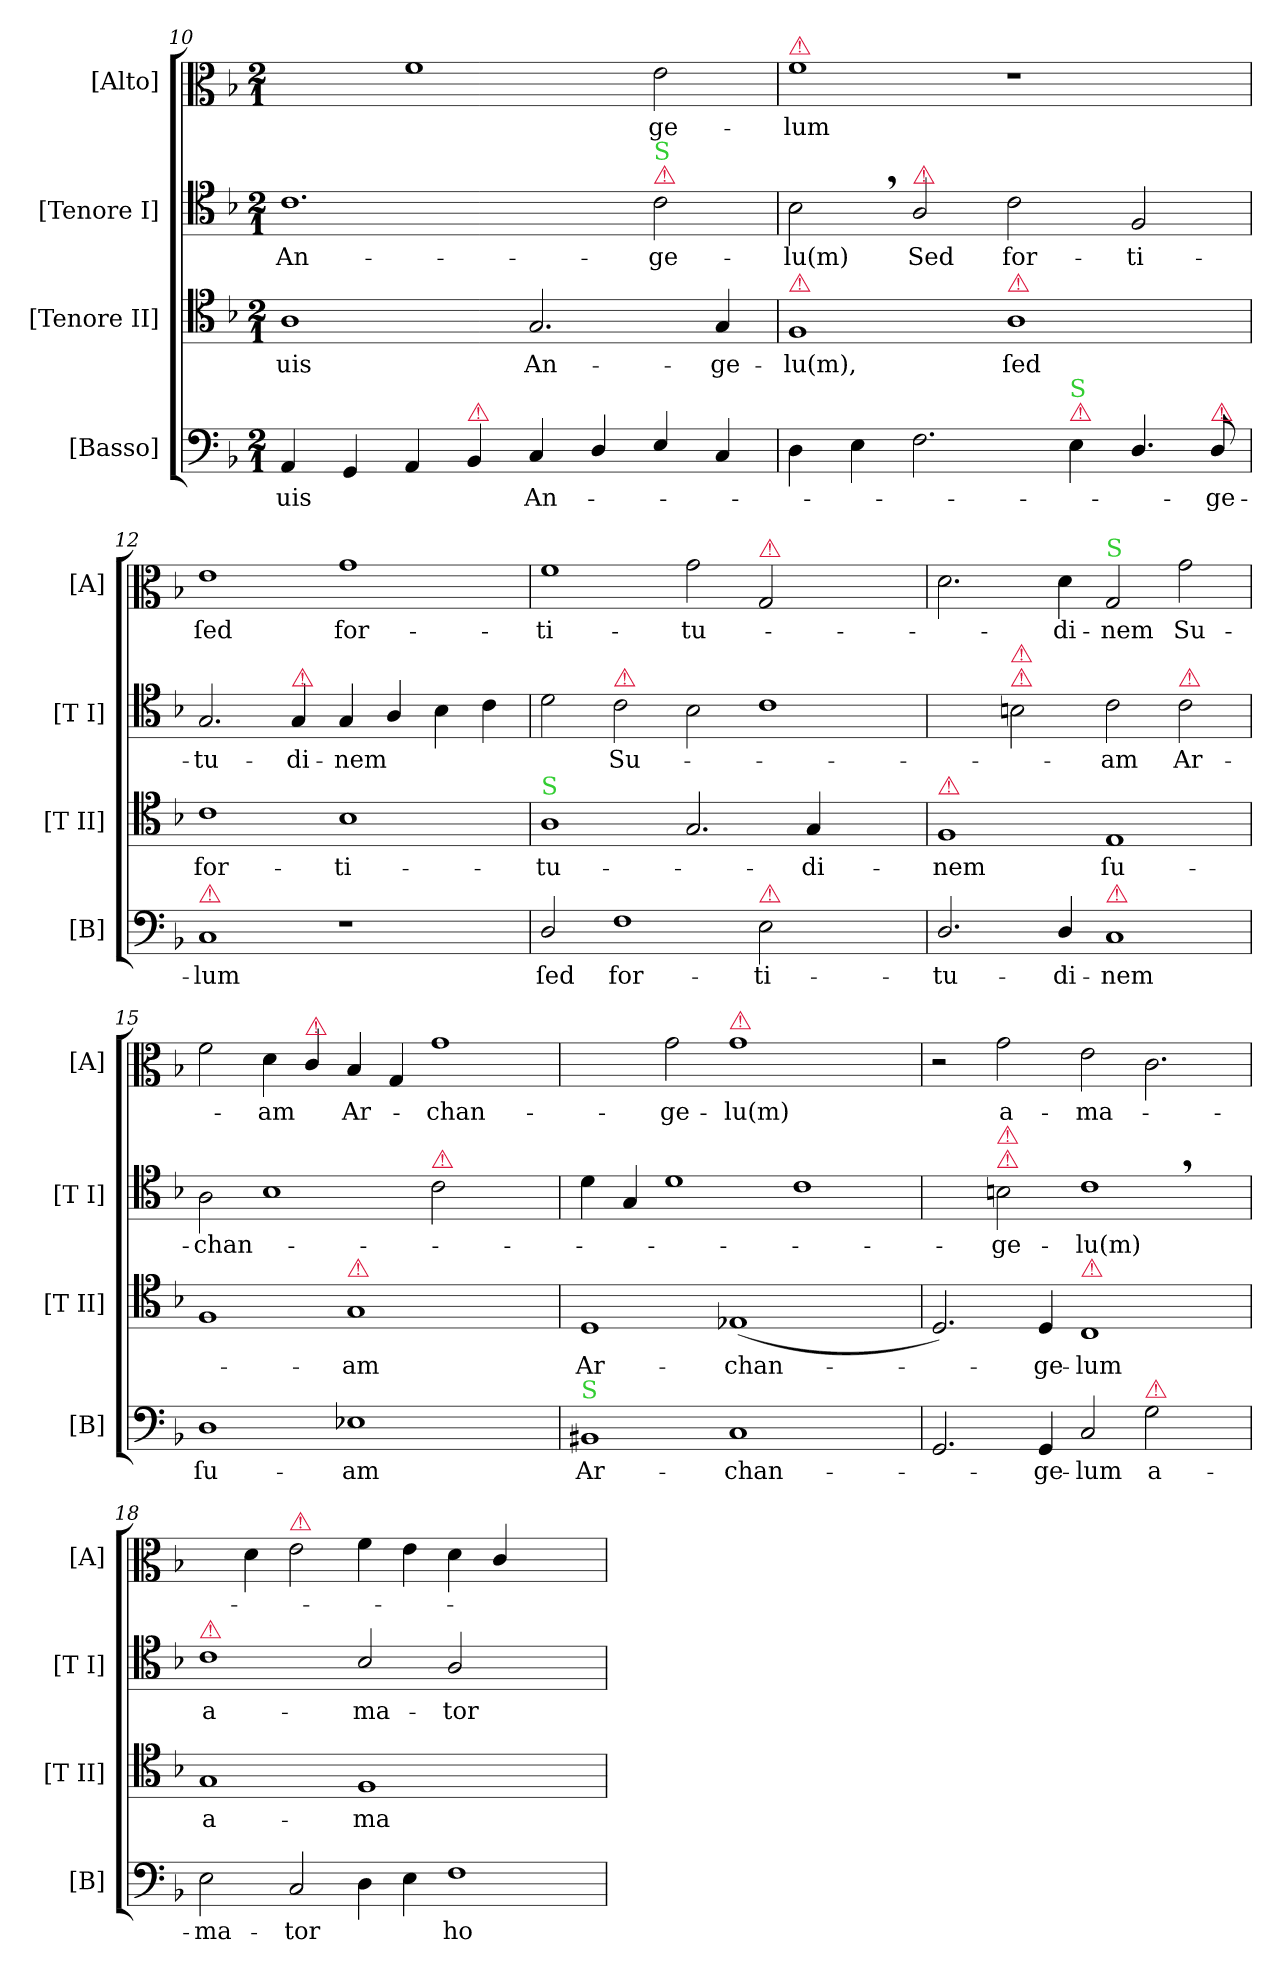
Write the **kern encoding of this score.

**kern	**text	**kern	**text	**kern	**text	**kern	**text
*part4	*part4	*part3	*part3	*part2	*part2	*part1	*part1
*staff4	*staff4	*staff3	*staff3	*staff2	*staff2	*staff1	*staff1
*I"[Basso]	*	*I"[Tenore II]	*	*I"[Tenore I]	*	*I"[Alto]	*
*I'[B]	*	*I'[T II]	*	*I'[T I]	*	*I'[A]	*
*clefF4	*	*clefC4	*	*clefC4	*	*clefC3	*
*k[b-]	*	*k[b-]	*	*k[b-]	*	*k[b-]	*
*M2/1	*	*M2/1	*	*M2/1	*	*M2/1	*
=10	=10	=10	=10	=10	=10	=10	=10
4AA/	-uis	1A\	-uis	1.c\	An-	2ryy	.
4GG/	.	.	.	.	.	.	.
4AA/	.	.	.	.	.	1f\	.
!LO:TX:a:color=crimson:t=⚠	!	!	!	!	!	!	!
4BB-/	.	.	.	.	.	.	.
4C/	An-	2.G/	An-	.	.	.	.
4D/	.	.	.	.	.	.	.
!	!	!	!	!LO:TX:a:color=crimson:t=⚠	!	!	!
!	!	!	!	!LO:TX:a:color=limegreen:t=S	!	!	!
4E/	.	.	.	2c\	-ge-	2e\	-ge-
4C/	.	4G/	-ge-	.	.	.	.
=11	=11	=11	=11	=11	=11	=11	=11
!	!	!	!	!	!	!LO:TX:a:color=crimson:t=⚠	!
!	!	!LO:TX:a:color=crimson:t=⚠	!	!	!	!	!
4D\	.	1F/	-lu(m),	2B-,\	-lu(m)	1f\	-lum
4E\	.	.	.	.	.	.	.
!	!	!	!	!LO:TX:a:color=crimson:t=⚠	!	!	!
2.F\	.	.	.	2A/	Sed	.	.
!	!	!LO:TX:a:color=crimson:t=⚠	!	!	!	!	!
.	.	1A\	ſed	2c\	for-	1r	.
!LO:TX:a:color=crimson:t=⚠	!	!	!	!	!	!	!
!LO:TX:a:color=limegreen:t=S	!	!	!	!	!	!	!
4E\	.	.	.	.	.	.	.
4.D/	.	.	.	2F/	-ti-	.	.
!LO:TX:a:color=crimson:t=⚠	!	!	!	!	!	!	!
8D/	-ge-	.	.	.	.	.	.
=12	=12	=12	=12	=12	=12	=12	=12
!LO:TX:a:color=crimson:t=⚠	!	!	!	!	!	!	!
1C/	-lum	1c\	for-	2.G/	-tu-	1e\	ſed
!	!	!	!	!LO:TX:a:color=crimson:t=⚠	!	!	!
.	.	.	.	4G/	-di-	.	.
1r	.	1B-\	-ti-	4G/	-nem	1g\	for-
.	.	.	.	4A/	.	.	.
.	.	.	.	4B-\	.	.	.
.	.	.	.	4c\	.	.	.
=13	=13	=13	=13	=13	=13	=13	=13
!	!	!LO:TX:a:color=limegreen:t=S	!	!	!	!	!
2D/	ſed	1A\	-tu-	2d\	.	1f\	-ti-
!	!	!	!	!LO:TX:a:color=crimson:t=⚠	!	!	!
1F\	for-	.	.	2c\	Su-	.	.
.	.	2.G/	.	2B-\	.	2g\	-tu-
!	!	!	!	!	!	!LO:TX:a:color=crimson:t=⚠	!
!LO:TX:a:color=crimson:t=⚠	!	!	!	!	!	!	!
2E\	-ti-	.	.	1c\	.	2G/	.
.	.	4G/	-di-	.	.	.	.
2ryy	.	2ryy	.	.	.	2ryy	.
=14	=14	=14	=14	=14	=14	=14	=14
!	!	!LO:TX:a:color=crimson:t=⚠	!	!	!	!	!
2.D/	-tu-	1F/	-nem	2ryy	.	2.d\	.
!	!	!	!	!LO:TX:a:color=crimson:t=⚠	!	!	!
!	!	!	!	!LO:TX:a:color=crimson:t=⚠	!	!	!
.	.	.	.	2Bn\	.	.	.
4D/	-di-	.	.	.	.	4d\	-di-
!	!	!	!	!	!	!LO:TX:a:color=limegreen:t=S	!
!LO:TX:a:color=crimson:t=⚠	!	!	!	!	!	!	!
1C/	-nem	1E/	ſu-	2c\	-am	2G/	-nem
!	!	!	!	!LO:TX:a:color=crimson:t=⚠	!	!	!
.	.	.	.	2c\	Ar-	2g\	Su-
=15	=15	=15	=15	=15	=15	=15	=15
1D\	ſu-	1F/	.	2A\	-chan-	2f\	.
.	.	.	.	1B-\	.	4d\	-am
!	!	!	!	!	!	!LO:TX:a:color=crimson:t=⚠	!
.	.	.	.	.	.	4c/	.
!	!	!LO:TX:a:color=crimson:t=⚠	!	!	!	!	!
1E-X\	am	1G/	-am	.	.	4B-/	Ar-
.	.	.	.	.	.	4G/	.
!	!	!	!	!LO:TX:a:color=crimson:t=⚠	!	!	!
.	.	.	.	2c\	.	1g\	-chan-
2ryy	.	2ryy	.	2ryy	.	.	.
=16	=16	=16	=16	=16	=16	=16	=16
!LO:TX:a:color=limegreen:t=S	!	!	!	!	!	!	!
1BB#X/	Ar-	1D/	Ar-	4d\	.	2ryy	.
.	.	.	.	4G/	.	.	.
.	.	.	.	1d\	.	2g\	-ge-
!	!	!	!	!	!	!LO:TX:a:color=crimson:t=⚠	!
1C/	-chan-	(1E-X/	-chan-	.	.	1g\	-lu(m)
.	.	.	.	1c\	.	.	.
2ryy	.	2ryy	.	.	.	2ryy	.
=17	=17	=17	=17	=17	=17	=17	=17
2.GG/	.	2.D/)	.	2ryy	.	2r	.
!	!	!	!	!LO:TX:a:color=crimson:t=⚠	!	!	!
!	!	!	!	!LO:TX:a:color=crimson:t=⚠	!	!	!
.	.	.	.	2Bn\	-ge-	2g\	a-
4GG/	-ge-	4D/	-ge-	.	.	.	.
!	!	!LO:TX:a:color=crimson:t=⚠	!	!	!	!	!
2C/	-lum	1C/	-lum	1c,\	-lu(m)	2e\	-ma-
!LO:TX:a:color=crimson:t=⚠	!	!	!	!	!	!	!
2G\	a-	.	.	.	.	2.c\	.
4ryy	.	4ryy	.	4ryy	.	.	.
=18	=18	=18	=18	=18	=18	=18	=18
!	!	!	!	!LO:TX:a:color=crimson:t=⚠	!	!	!
2E\	-ma-	1G/	a-	1c\	a-	4ryy	.
.	.	.	.	.	.	4d\	.
!	!	!	!	!	!	!LO:TX:a:color=crimson:t=⚠	!
2C/	-tor	.	.	.	.	2e\	.
4D\	.	1F/	-ma-	2B-/	-ma-	4f\	.
4E\	.	.	.	.	.	4e\	.
1F\	ho-	.	.	2A/	-tor	4d\	.
.	.	.	.	.	.	4c/	.
.	.	2ryy	.	2ryy	.	2ryy	.
=	=	=	=	=	=	=	=
*-	*-	*-	*-	*-	*-	*-	*-
